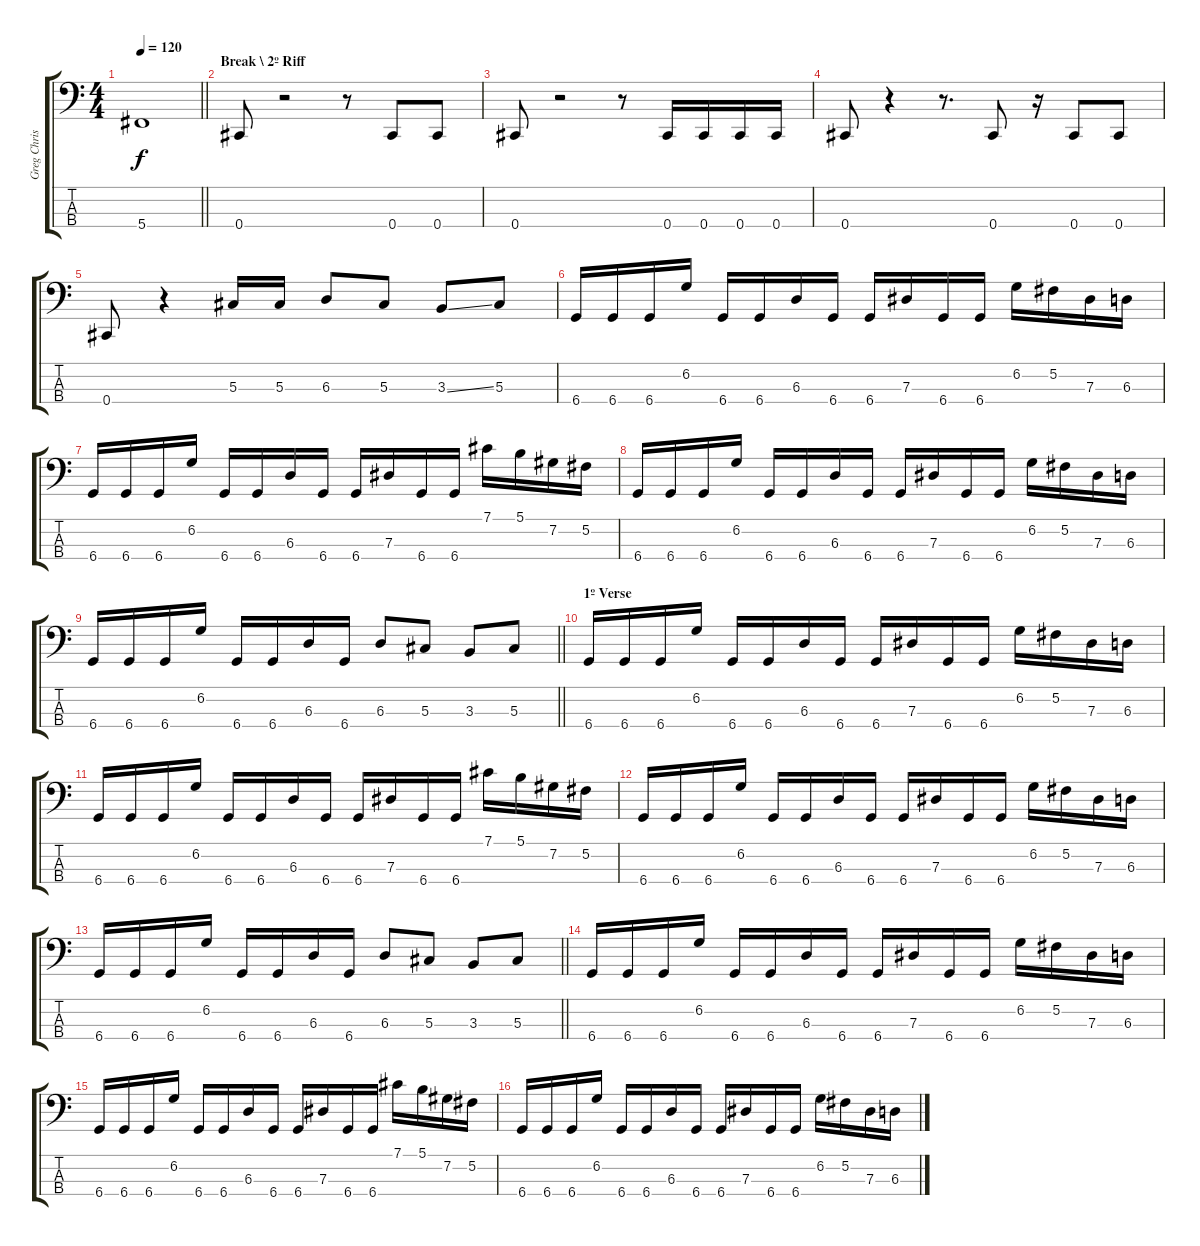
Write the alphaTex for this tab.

\track ("Greg Christian" "Greg Chris") {instrument electricbassfinger}
\staff {score tabs}
\tuning (Gb2 Db2 Ab1 Db1) {hide}
\ts (4 4)
\tempo 120
\clef f4
\barLineRight lightlight
\ks c
5.4.1{dy f} |
\section ("" "Break \\ 2º Riff")
0.4.8 r.2 r.8 0.4.8 0.4.8 |
0.4.8 r.2 r.8 0.4.16 0.4.16 0.4.16 0.4.16 |
0.4.8 r.4 r.8{d} 0.4.8 r.16 0.4.8 0.4.8 |
0.4.8 r.4 5.3.16 5.3.16 6.3.8 5.3.8 3.3{ss}.8 5.3.8 |
6.4.16 6.4.16 6.4.16 6.2.16 6.4.16 6.4.16 6.3.16 6.4.16 6.4.16 7.3.16 6.4.16 6.4.16 6.2.16 5.2.16 7.3.16 6.3.16 |
6.4.16 6.4.16 6.4.16 6.2.16 6.4.16 6.4.16 6.3.16 6.4.16 6.4.16 7.3.16 6.4.16 6.4.16 7.1.16 5.1.16 7.2.16 5.2.16 |
6.4.16 6.4.16 6.4.16 6.2.16 6.4.16 6.4.16 6.3.16 6.4.16 6.4.16 7.3.16 6.4.16 6.4.16 6.2.16 5.2.16 7.3.16 6.3.16 |
\barLineRight lightlight
6.4.16 6.4.16 6.4.16 6.2.16 6.4.16 6.4.16 6.3.16 6.4.16 6.3.8 5.3.8 3.3.8 5.3.8 |
\section ("" "1º Verse")
6.4.16 6.4.16 6.4.16 6.2.16 6.4.16 6.4.16 6.3.16 6.4.16 6.4.16 7.3.16 6.4.16 6.4.16 6.2.16 5.2.16 7.3.16 6.3.16 |
6.4.16 6.4.16 6.4.16 6.2.16 6.4.16 6.4.16 6.3.16 6.4.16 6.4.16 7.3.16 6.4.16 6.4.16 7.1.16 5.1.16 7.2.16 5.2.16 |
6.4.16 6.4.16 6.4.16 6.2.16 6.4.16 6.4.16 6.3.16 6.4.16 6.4.16 7.3.16 6.4.16 6.4.16 6.2.16 5.2.16 7.3.16 6.3.16 |
\barLineRight lightlight
6.4.16 6.4.16 6.4.16 6.2.16 6.4.16 6.4.16 6.3.16 6.4.16 6.3.8 5.3.8 3.3.8 5.3.8 |
6.4.16 6.4.16 6.4.16 6.2.16 6.4.16 6.4.16 6.3.16 6.4.16 6.4.16 7.3.16 6.4.16 6.4.16 6.2.16 5.2.16 7.3.16 6.3.16 |
6.4.16 6.4.16 6.4.16 6.2.16 6.4.16 6.4.16 6.3.16 6.4.16 6.4.16 7.3.16 6.4.16 6.4.16 7.1.16 5.1.16 7.2.16 5.2.16 |
6.4.16 6.4.16 6.4.16 6.2.16 6.4.16 6.4.16 6.3.16 6.4.16 6.4.16 7.3.16 6.4.16 6.4.16 6.2.16 5.2.16 7.3.16 6.3.16
